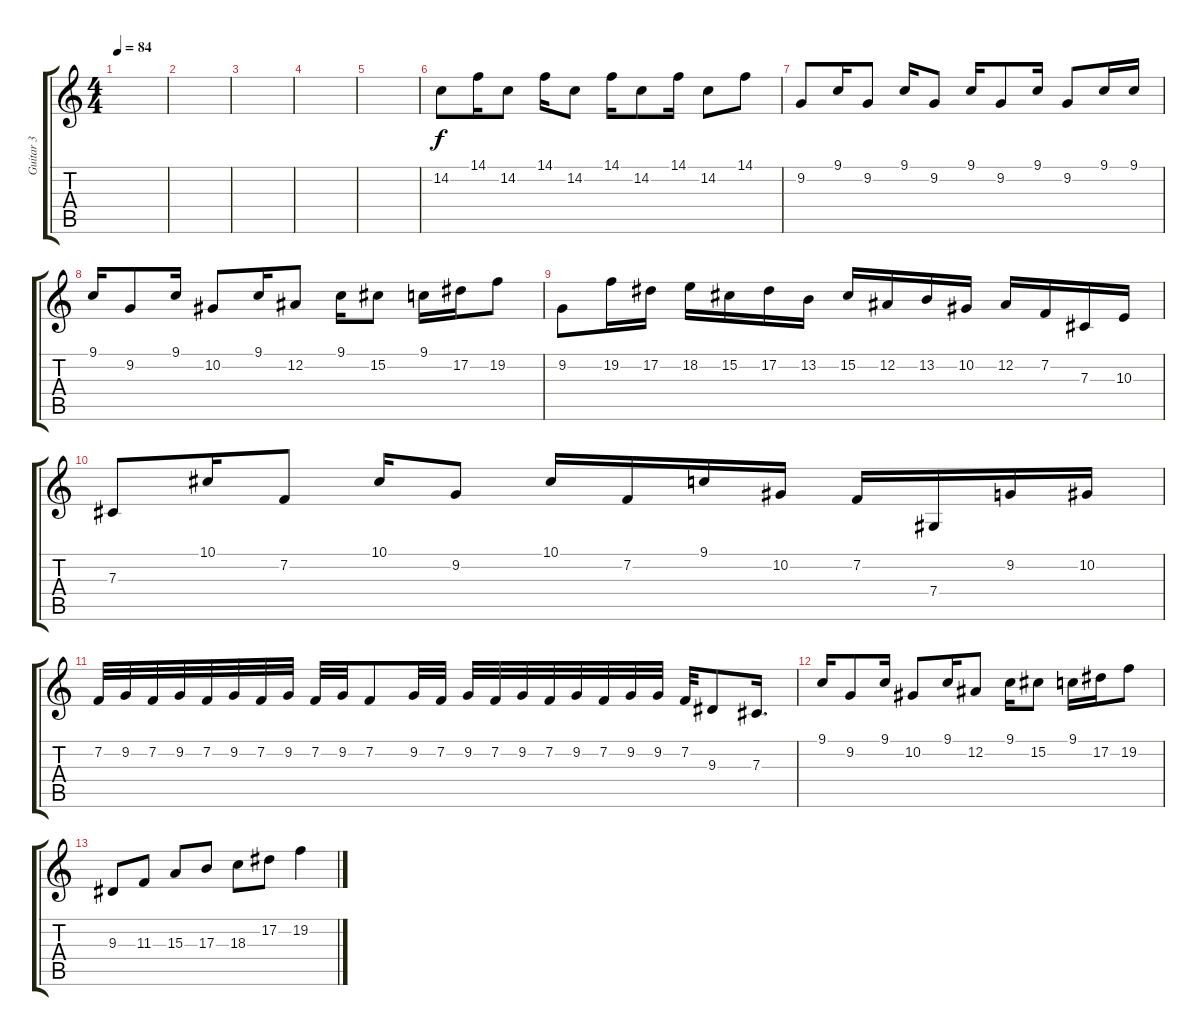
\track ("Guitar 3" "Guitar 3") {instrument guitarfretnoise}
\staff {score tabs}
\tuning (Eb4 Bb3 Gb3 Db3 Ab2 Eb2) {hide}
\ts (4 4)
\tempo 84
\clef g2
\ks c
|
|
|
|
|
14.2.8 14.1.16 14.2.8 14.1.16 14.2.8 14.1.16 14.2.8 14.1.16 14.2.8 14.1.8 |
9.2.8 9.1.16 9.2.8 9.1.16 9.2.8 9.1.16 9.2.8 9.1.16 9.2.8 9.1.16 9.1.16 |
9.1.16 9.2.8 9.1.16 10.2.8 9.1.16 12.2.8 9.1.16 15.2.8 9.1.16 17.2.16 19.2.8 |
9.2.8 19.2.16 17.2.16 18.2.16 15.2.16 17.2.16 13.2.16 15.2.16 12.2.16 13.2.16 10.2.16 12.2.16 7.2.16 7.3.16 10.3.16 |
7.3.8 10.1.16 7.2.8 10.1.16 9.2.8 10.1.16 7.2.16 9.1.16 10.2.16 7.2.16 7.4.16 9.2.16 10.2.16 |
7.2.32 9.2.32 7.2.32 9.2.32 7.2.32 9.2.32 7.2.32 9.2.32 7.2.32 9.2.32 7.2.8 9.2.32 7.2.32 9.2.32 7.2.32 9.2.32 7.2.32 9.2.32 7.2.32 9.2.32 9.2.32 7.2.32 9.3.8 7.3.16{d} |
9.1.16 9.2.8 9.1.16 10.2.8 9.1.16 12.2.8 9.1.16 15.2.8 9.1.16 17.2.16 19.2.8 |
9.3.8 11.3.8 15.3.8 17.3.8 18.3.8 17.2.8 19.2.4
